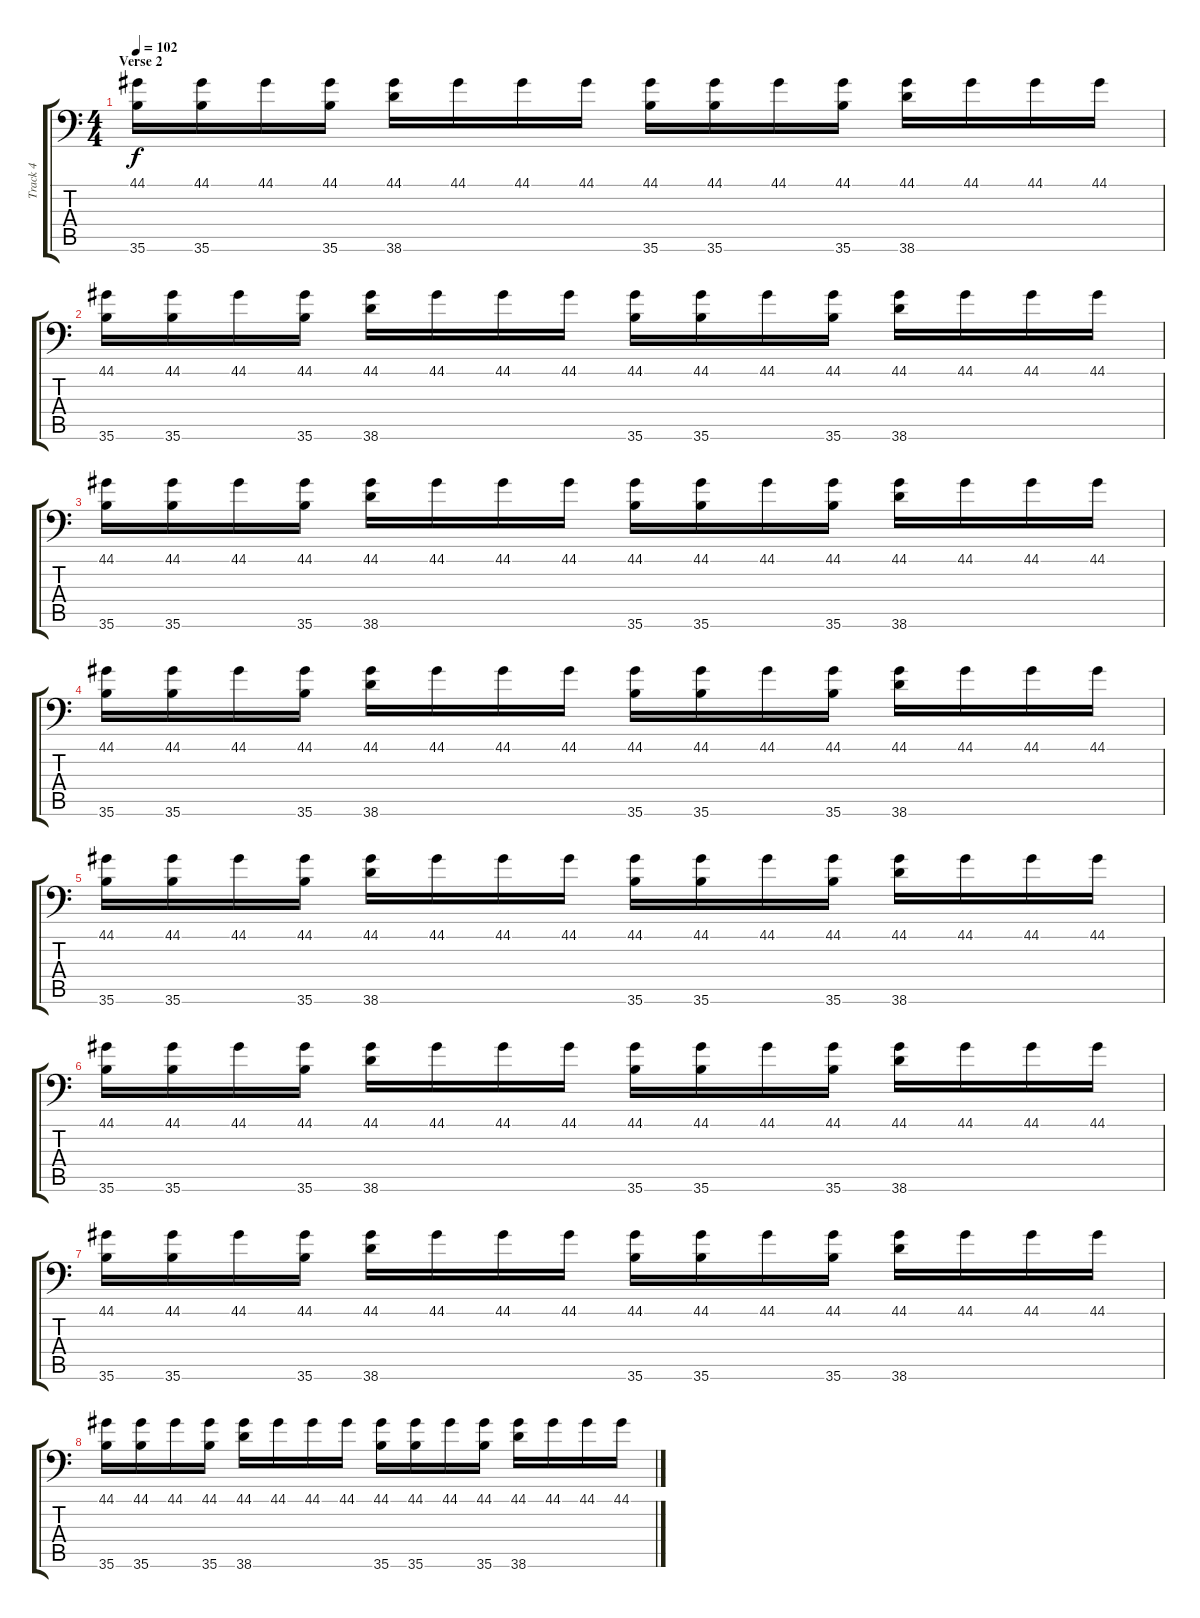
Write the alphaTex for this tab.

\track ("Track 4" "Track 4") {instrument acousticgrandpiano}
\staff {score tabs}
\tuning (C-1 C-1 C-1 C-1 C-1 C-1) {hide}
\ts (4 4)
\section ("" "Verse 2")
\tempo 102
\clef f4
\ks c
(44.1 35.6).16{dy f} (44.1 35.6).16 44.1.16 (44.1 35.6).16 (44.1 38.6).16 44.1.16 44.1.16 44.1.16 (44.1 35.6).16 (44.1 35.6).16 44.1.16 (44.1 35.6).16 (44.1 38.6).16 44.1.16 44.1.16 44.1.16 |
(44.1 35.6).16 (44.1 35.6).16 44.1.16 (44.1 35.6).16 (44.1 38.6).16 44.1.16 44.1.16 44.1.16 (44.1 35.6).16 (44.1 35.6).16 44.1.16 (44.1 35.6).16 (44.1 38.6).16 44.1.16 44.1.16 44.1.16 |
(44.1 35.6).16 (44.1 35.6).16 44.1.16 (44.1 35.6).16 (44.1 38.6).16 44.1.16 44.1.16 44.1.16 (44.1 35.6).16 (44.1 35.6).16 44.1.16 (44.1 35.6).16 (44.1 38.6).16 44.1.16 44.1.16 44.1.16 |
(44.1 35.6).16 (44.1 35.6).16 44.1.16 (44.1 35.6).16 (44.1 38.6).16 44.1.16 44.1.16 44.1.16 (44.1 35.6).16 (44.1 35.6).16 44.1.16 (44.1 35.6).16 (44.1 38.6).16 44.1.16 44.1.16 44.1.16 |
(44.1 35.6).16 (44.1 35.6).16 44.1.16 (44.1 35.6).16 (44.1 38.6).16 44.1.16 44.1.16 44.1.16 (44.1 35.6).16 (44.1 35.6).16 44.1.16 (44.1 35.6).16 (44.1 38.6).16 44.1.16 44.1.16 44.1.16 |
(44.1 35.6).16 (44.1 35.6).16 44.1.16 (44.1 35.6).16 (44.1 38.6).16 44.1.16 44.1.16 44.1.16 (44.1 35.6).16 (44.1 35.6).16 44.1.16 (44.1 35.6).16 (44.1 38.6).16 44.1.16 44.1.16 44.1.16 |
(44.1 35.6).16 (44.1 35.6).16 44.1.16 (44.1 35.6).16 (44.1 38.6).16 44.1.16 44.1.16 44.1.16 (44.1 35.6).16 (44.1 35.6).16 44.1.16 (44.1 35.6).16 (44.1 38.6).16 44.1.16 44.1.16 44.1.16 |
(44.1 35.6).16 (44.1 35.6).16 44.1.16 (44.1 35.6).16 (44.1 38.6).16 44.1.16 44.1.16 44.1.16 (44.1 35.6).16 (44.1 35.6).16 44.1.16 (44.1 35.6).16 (44.1 38.6).16 44.1.16 44.1.16 44.1.16
